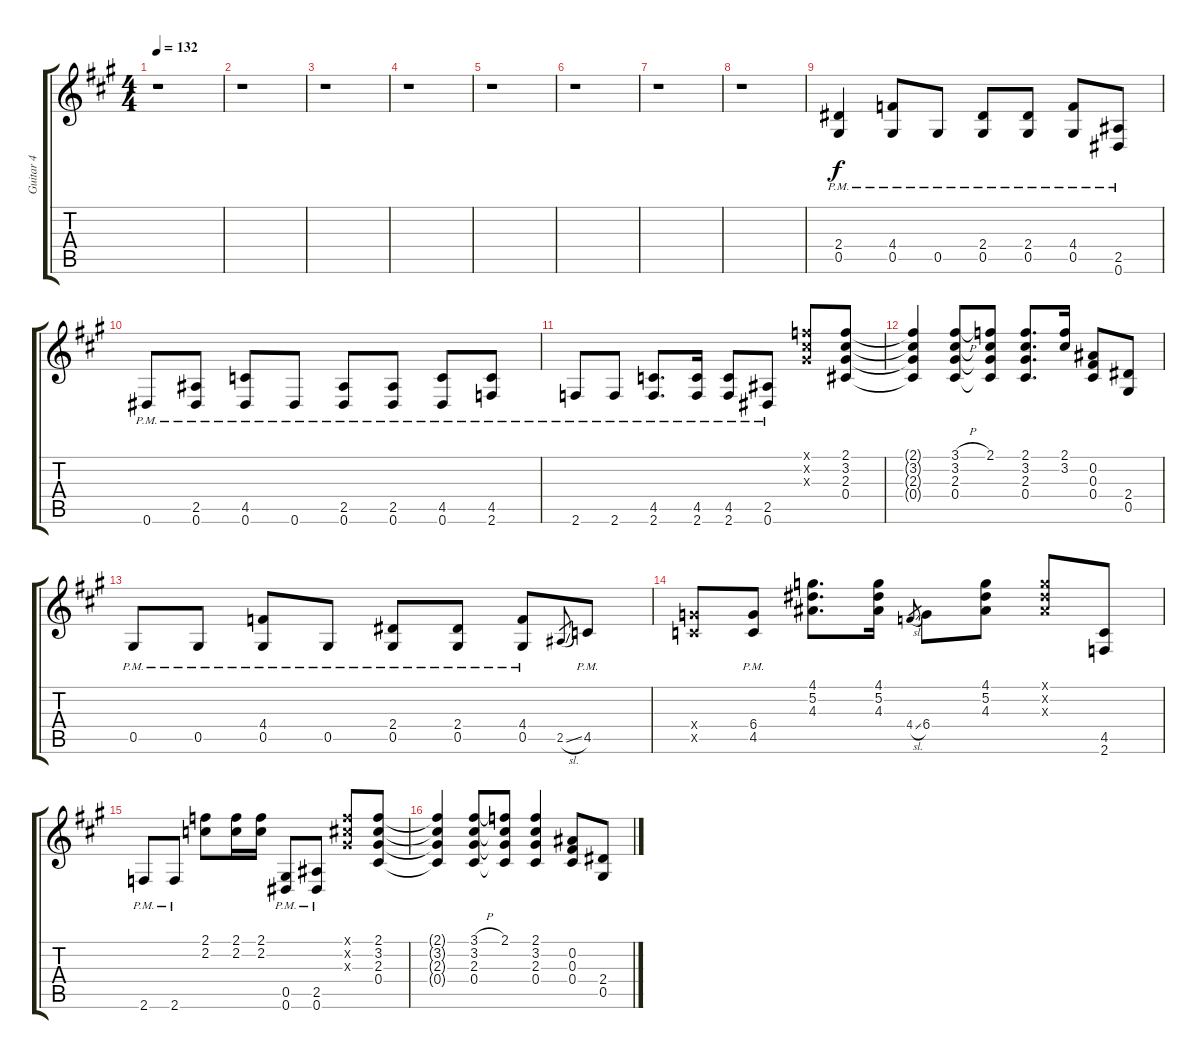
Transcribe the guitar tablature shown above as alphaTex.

\track ("Guitar 4" "Guitar 4") {instrument distortionguitar}
\staff {score tabs}
\tuning (Eb4 Bb3 Gb3 Db3 Ab2 Eb2) {hide}
\ts (4 4)
\tempo 132
\clef g2
\ks a
r.1{dy f} |
r.1 |
r.1 |
r.1 |
r.1 |
r.1 |
r.1 |
r.1 |
(2.4{pm} 0.5{pm}).4 (4.4{pm} 0.5{pm}).8 0.5{pm}.8 (2.4{pm} 0.5{pm}).8 (2.4{pm} 0.5{pm}).8 (4.4{pm} 0.5{pm}).8 (2.5{pm} 0.6{pm}).8 |
0.6{pm}.8 (2.5{pm} 0.6{pm}).8 (4.5{pm} 0.6{pm}).8 0.6{pm}.8 (2.5{pm} 0.6{pm}).8 (2.5{pm} 0.6{pm}).8 (4.5{pm} 0.6{pm}).8 (4.5{pm} 2.6{pm}).8 |
2.6{pm}.8 2.6{pm}.8 (4.5{pm} 2.6{pm}).8{d} (4.5{pm} 2.6{pm}).16 (4.5{pm} 2.6{pm}).8 (2.5{pm} 0.6{pm}).8 (2.1{x} 3.2{x} 2.3{x}).8 (2.1 3.2 2.3 0.4).8 |
(2.1{t} 3.2{t} 2.3{t} 0.4{t}).4 (3.1{h} 3.2 2.3 0.4).8 (2.1 3.2{t} 2.3{t} 0.4{t}).8 (2.1 3.2 2.3 0.4).8{d} (2.1 3.2).16 (0.2 0.3 0.4).8 (2.4 0.5).8 |
0.5{pm}.8 0.5{pm}.8 (4.4{pm} 0.5{pm}).8 0.5{pm}.8 (2.4{pm} 0.5{pm}).8 (2.4{pm} 0.5{pm}).8 (4.4{pm} 0.5{pm}).8 2.5{sl}.8{gr} 4.5{pm}.8 |
(6.4{x} 4.5{x}).8 (6.4{pm} 4.5{pm}).8 (4.1 5.2 4.3).8{d} (4.1 5.2 4.3).16 4.4{sl}.8{gr} 6.4.8 (4.1 5.2 4.3).8 (4.1{x} 5.2{x} 4.3{x}).8 (4.5 2.6).8 |
2.6{pm}.8 2.6{pm}.8 (2.1 2.2).8 (2.1 2.2).16 (2.1 2.2).16 (0.5{pm} 0.6{pm}).8 (2.5{pm} 0.6{pm}).8 (2.1{x} 3.2{x} 2.3{x}).8 (2.1 3.2 2.3 0.4).8 |
(2.1{t} 3.2{t} 2.3{t} 0.4{t}).4 (3.1{h} 3.2 2.3 0.4).8 (2.1 3.2{t} 2.3{t} 0.4{t}).8 (2.1 3.2 2.3 0.4).4 (0.2 0.3 0.4).8 (2.4 0.5).8
